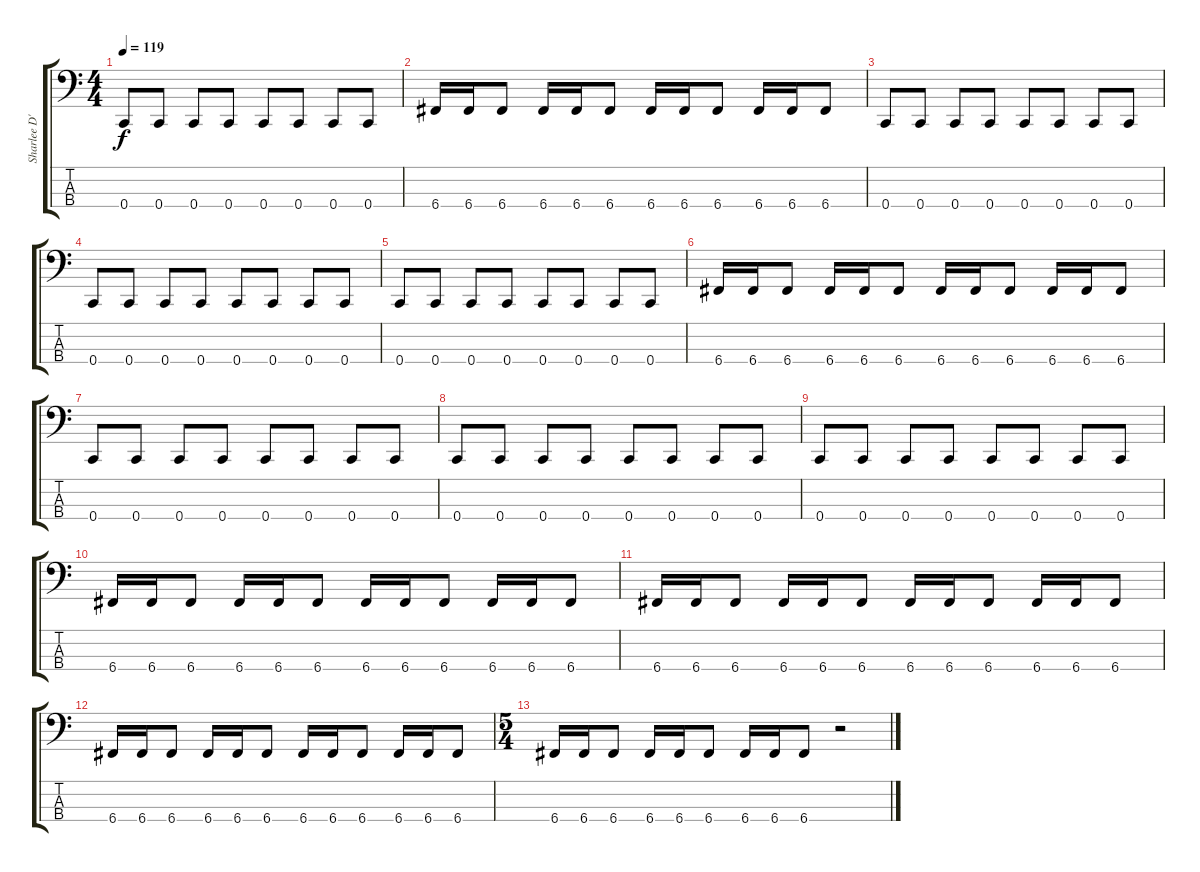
\track ("Sharlee D'Angelo (Bass)" "Sharlee D'") {instrument electricbasspick}
\staff {score tabs}
\tuning (Eb2 Bb1 F1 C1) {hide}
\ts (4 4)
\tempo 119
\clef f4
\ks c
0.4.8{dy f} 0.4.8 0.4.8 0.4.8 0.4.8 0.4.8 0.4.8 0.4.8 |
6.4.16 6.4.16 6.4.8 6.4.16 6.4.16 6.4.8 6.4.16 6.4.16 6.4.8 6.4.16 6.4.16 6.4.8 |
0.4.8 0.4.8 0.4.8 0.4.8 0.4.8 0.4.8 0.4.8 0.4.8 |
0.4.8 0.4.8 0.4.8 0.4.8 0.4.8 0.4.8 0.4.8 0.4.8 |
0.4.8 0.4.8 0.4.8 0.4.8 0.4.8 0.4.8 0.4.8 0.4.8 |
6.4.16 6.4.16 6.4.8 6.4.16 6.4.16 6.4.8 6.4.16 6.4.16 6.4.8 6.4.16 6.4.16 6.4.8 |
0.4.8 0.4.8 0.4.8 0.4.8 0.4.8 0.4.8 0.4.8 0.4.8 |
0.4.8 0.4.8 0.4.8 0.4.8 0.4.8 0.4.8 0.4.8 0.4.8 |
0.4.8 0.4.8 0.4.8 0.4.8 0.4.8 0.4.8 0.4.8 0.4.8 |
6.4.16 6.4.16 6.4.8 6.4.16 6.4.16 6.4.8 6.4.16 6.4.16 6.4.8 6.4.16 6.4.16 6.4.8 |
6.4.16 6.4.16 6.4.8 6.4.16 6.4.16 6.4.8 6.4.16 6.4.16 6.4.8 6.4.16 6.4.16 6.4.8 |
6.4.16 6.4.16 6.4.8 6.4.16 6.4.16 6.4.8 6.4.16 6.4.16 6.4.8 6.4.16 6.4.16 6.4.8 |
\ts (5 4)
6.4.16 6.4.16 6.4.8 6.4.16 6.4.16 6.4.8 6.4.16 6.4.16 6.4.8 r.2
